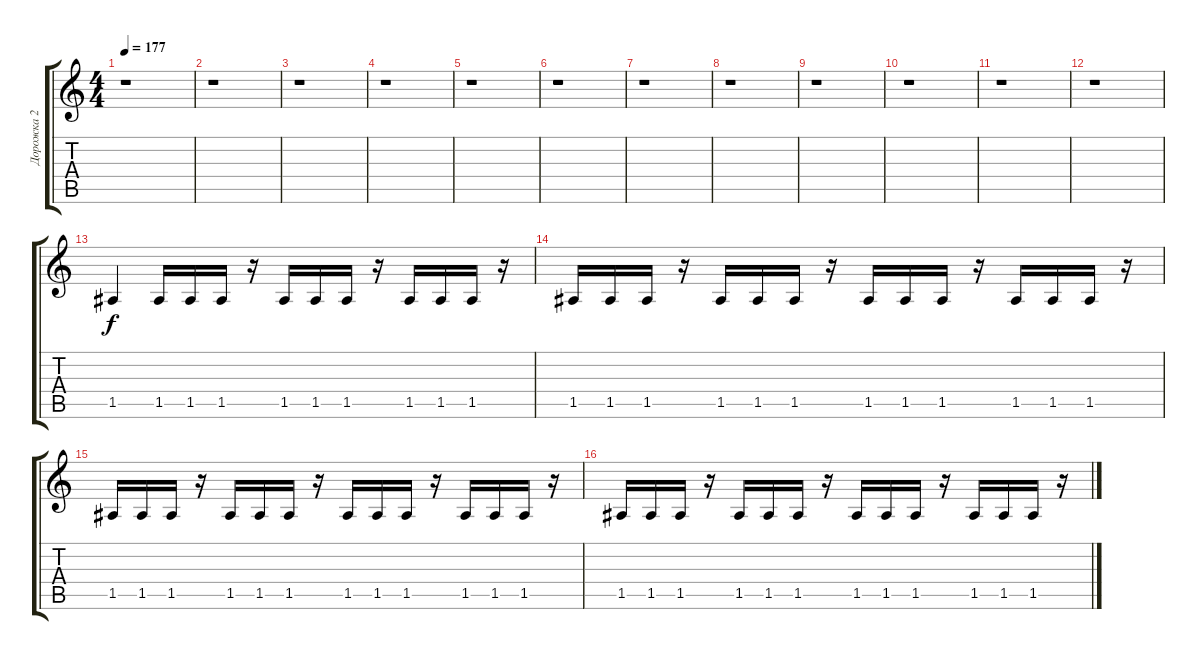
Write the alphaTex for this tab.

\track ("Дорожка 2" "Дорожка 2") {instrument distortionguitar}
\staff {score tabs}
\tuning (E4 B3 G3 D3 A2 E2) {hide}
\ts (4 4)
\tempo 177
\clef g2
\ks c
r.1{dy f} |
r.1 |
r.1 |
r.1 |
r.1 |
r.1 |
r.1 |
r.1 |
r.1 |
r.1 |
r.1 |
r.1 |
1.5.4 1.5.16 1.5.16 1.5.16 r.16 1.5.16 1.5.16 1.5.16 r.16 1.5.16 1.5.16 1.5.16 r.16 |
1.5.16 1.5.16 1.5.16 r.16 1.5.16 1.5.16 1.5.16 r.16 1.5.16 1.5.16 1.5.16 r.16 1.5.16 1.5.16 1.5.16 r.16 |
1.5.16 1.5.16 1.5.16 r.16 1.5.16 1.5.16 1.5.16 r.16 1.5.16 1.5.16 1.5.16 r.16 1.5.16 1.5.16 1.5.16 r.16 |
1.5.16 1.5.16 1.5.16 r.16 1.5.16 1.5.16 1.5.16 r.16 1.5.16 1.5.16 1.5.16 r.16 1.5.16 1.5.16 1.5.16 r.16
